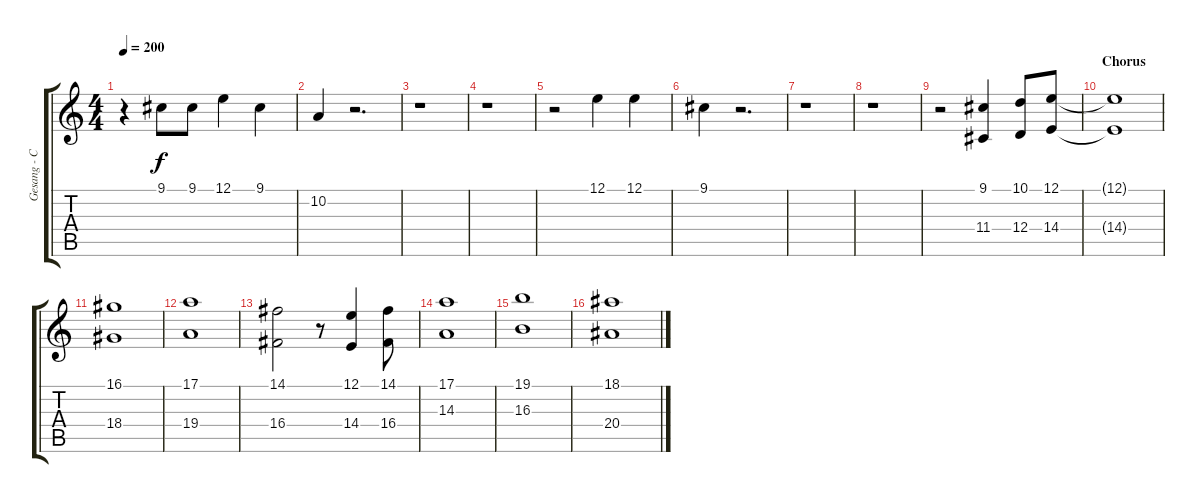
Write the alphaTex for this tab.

\track ("Gesang - Chor" "Gesang - C") {instrument pad4choir}
\staff {score tabs}
\tuning (E4 B3 G3 D3 A2 E2) {hide}
\ts (4 4)
\tempo 200
\clef g2
\ks c
r.4{dy f} 9.1.8 9.1.8 12.1.4 9.1.4 |
10.2.4 r.2{d} |
r.1 |
r.1 |
r.2 12.1.4 12.1.4 |
9.1.4 r.2{d} |
r.1 |
r.1 |
r.2 (9.1 11.4).4 (10.1 12.4).8 (12.1 14.4).8 |
\section ("" "Chorus")
(12.1{t} 14.4{t}).1 |
(16.1 18.4).1 |
(17.1 19.4).1 |
(14.1 16.4).2 r.8 (12.1 14.4).4 (14.1 16.4).8 |
(17.1 14.3).1 |
(19.1 16.3).1 |
(18.1 20.4).1
